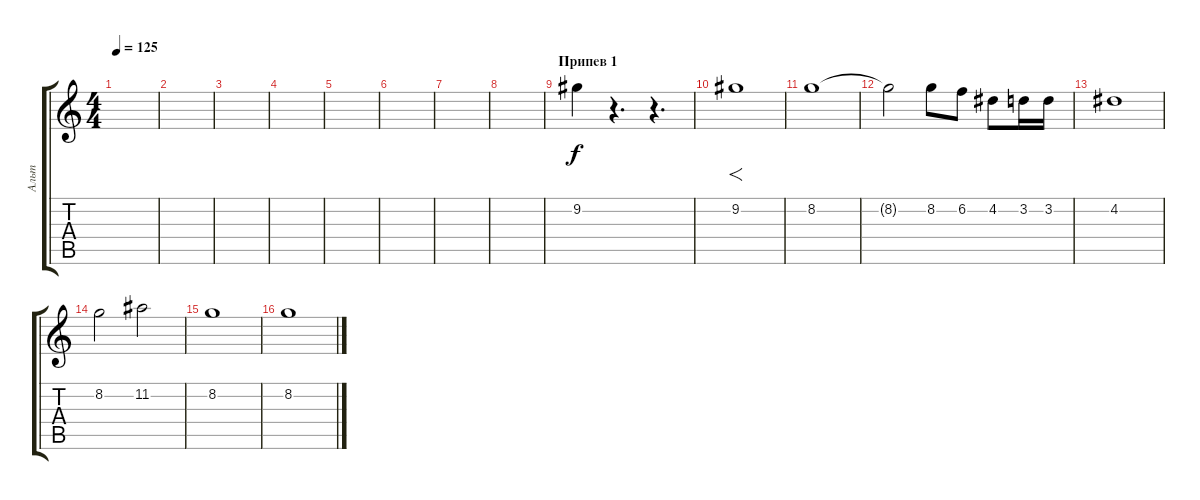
\track ("Альт" "Альт") {instrument contrabass}
\staff {score tabs}
\tuning (E4 B3 G3 D3 A2 E2) {hide}
\ts (4 4)
\tempo 125
\clef g2
\ks c
|
|
|
|
|
|
|
|
\section ("" "Припев 1")
9.2.4{volume 7} r.4{d} r.4{d} |
9.2.1{f} |
8.2.1 |
8.2{t}.2 8.2.8 6.2.8 4.2.8 3.2.16 3.2.16 |
4.2.1{volume 6} |
8.2.2 11.2.2 |
8.2.1 |
8.2.1
